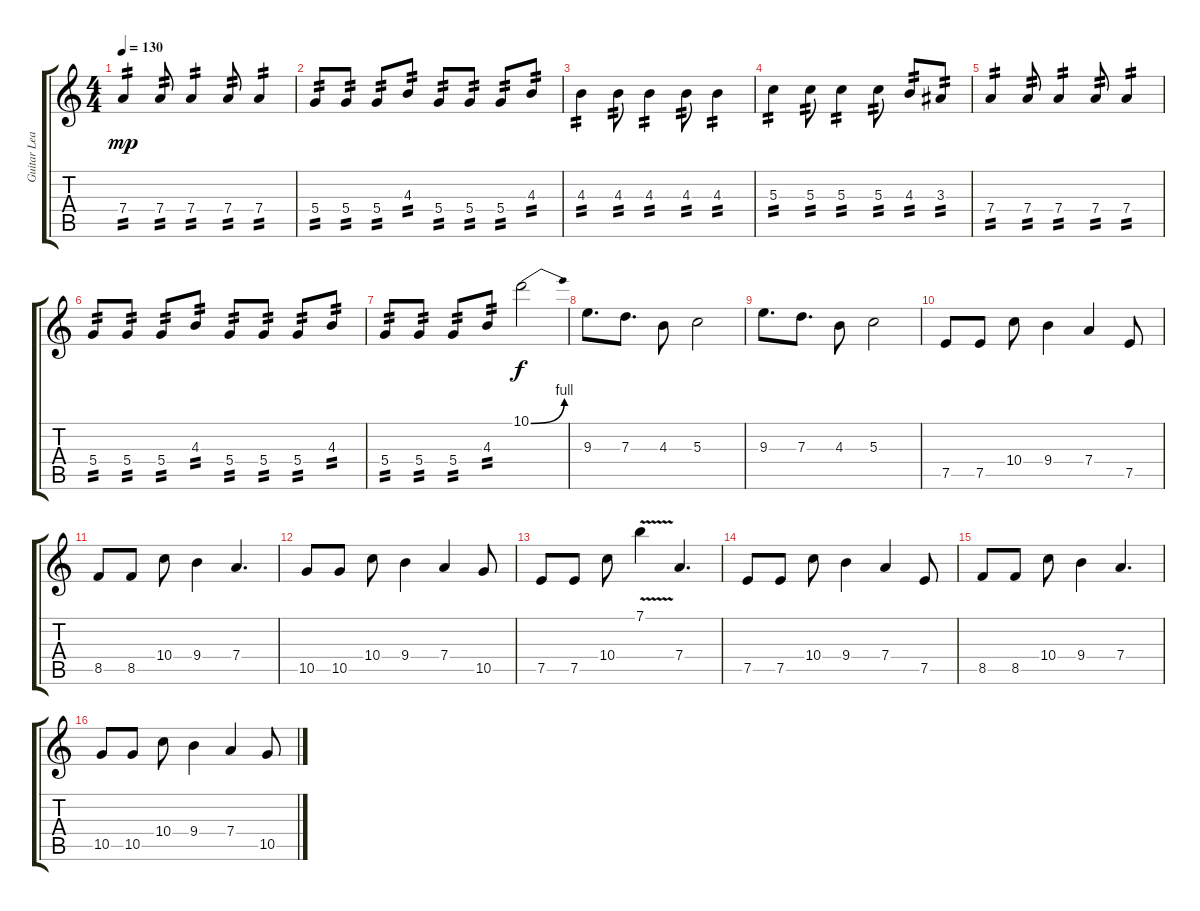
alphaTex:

\track ("Guitar Lead" "Guitar Lea") {instrument overdrivenguitar}
\staff {score tabs}
\tuning (E4 B3 G3 D3 A2 E2) {hide}
\ts (4 4)
\tempo 130
\clef g2
\ks c
7.4.4{tp 2 dy mp} 7.4.8{tp 2} 7.4.4{tp 2} 7.4.8{tp 2} 7.4.4{tp 2} |
5.4.8{tp 2} 5.4.8{tp 2} 5.4.8{tp 2} 4.3.8{tp 2} 5.4.8{tp 2} 5.4.8{tp 2} 5.4.8{tp 2} 4.3.8{tp 2} |
4.3.4{tp 2} 4.3.8{tp 2} 4.3.4{tp 2} 4.3.8{tp 2} 4.3.4{tp 2} |
5.3.4{tp 2} 5.3.8{tp 2} 5.3.4{tp 2} 5.3.8{tp 2} 4.3.8{tp 2} 3.3.8{tp 2} |
7.4.4{tp 2} 7.4.8{tp 2} 7.4.4{tp 2} 7.4.8{tp 2} 7.4.4{tp 2} |
5.4.8{tp 2} 5.4.8{tp 2} 5.4.8{tp 2} 4.3.8{tp 2} 5.4.8{tp 2} 5.4.8{tp 2} 5.4.8{tp 2} 4.3.8{tp 2} |
5.4.8{tp 2} 5.4.8{tp 2} 5.4.8{tp 2} 4.3.8{tp 2} 10.1{be (bend 0 0 60 4)}.2{dy f} |
9.3.8{d} 7.3.8{d} 4.3.8 5.3.2 |
9.3.8{d} 7.3.8{d} 4.3.8 5.3.2 |
7.5.8 7.5.8 10.4.8 9.4.4 7.4.4 7.5.8 |
8.5.8 8.5.8 10.4.8 9.4.4 7.4.4{d} |
10.5.8 10.5.8 10.4.8 9.4.4 7.4.4 10.5.8 |
7.5.8 7.5.8 10.4.8 7.1{v}.4 7.4.4{d} |
7.5.8 7.5.8 10.4.8 9.4.4 7.4.4 7.5.8 |
8.5.8 8.5.8 10.4.8 9.4.4 7.4.4{d} |
10.5.8 10.5.8 10.4.8 9.4.4 7.4.4 10.5.8
